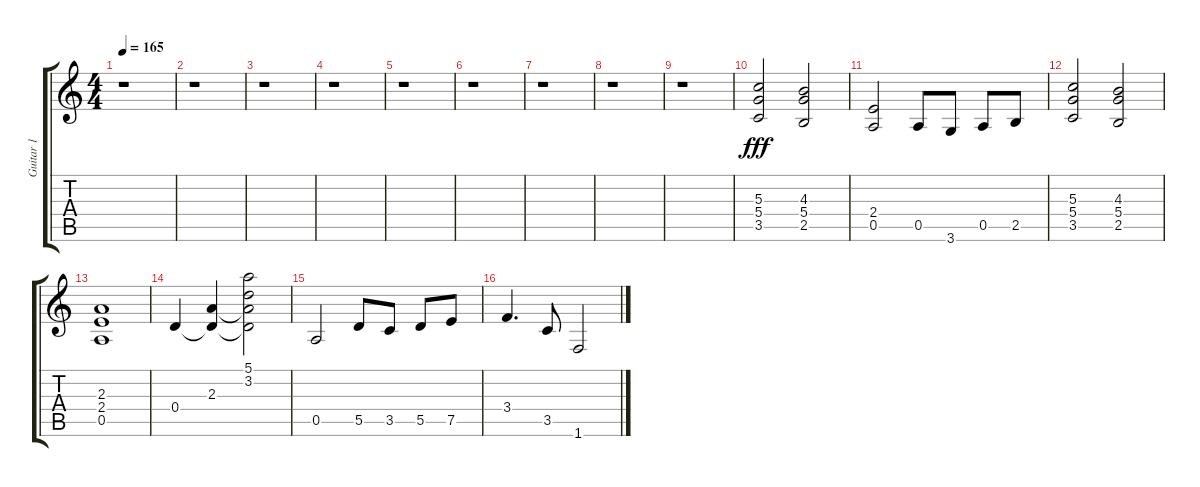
\track ("Guitar 1" "Guitar 1") {instrument distortionguitar}
\staff {score tabs}
\tuning (E4 B3 G3 D3 A2 E2) {hide}
\ts (4 4)
\tempo 165
\clef g2
\ks c
r.1{dy fff} |
r.1 |
r.1 |
r.1 |
r.1 |
r.1 |
r.1 |
r.1 |
r.1 |
(5.3 5.4 3.5).2 (4.3 5.4 2.5).2 |
(2.4 0.5).2 0.5.8 3.6.8 0.5.8 2.5.8 |
(5.3 5.4 3.5).2 (4.3 5.4 2.5).2 |
(2.3 2.4 0.5).1 |
0.4.4 (2.3 0.4{t}).4 (5.1 3.2 2.3{t} 0.4{t}).2 |
0.5.2 5.5.8 3.5.8 5.5.8 7.5.8 |
3.4.4{d} 3.5.8 1.6.2
